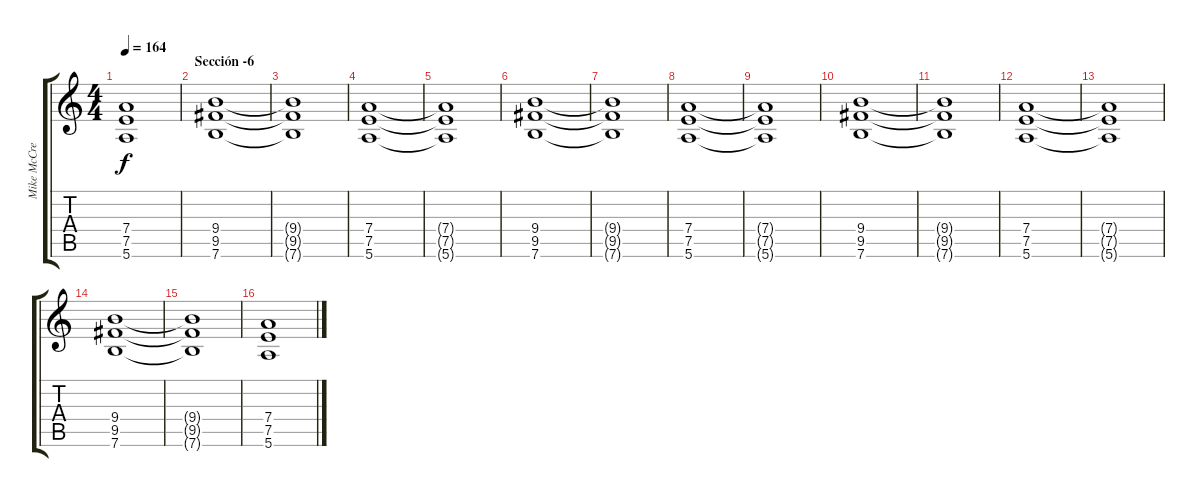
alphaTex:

\track ("Mike McCready" "Mike McCre") {instrument distortionguitar}
\staff {score tabs}
\tuning (E4 B3 G3 D3 A2 E2) {hide}
\ts (4 4)
\tempo 164
\clef g2
\ks c
(7.4{t} 7.5{t} 5.6{t}).1{dy f} |
\section ("" "Sección -6")
(9.4 9.5 7.6).1 |
(9.4{t} 9.5{t} 7.6{t}).1 |
(7.4 7.5 5.6).1 |
(7.4{t} 7.5{t} 5.6{t}).1 |
(9.4 9.5 7.6).1 |
(9.4{t} 9.5{t} 7.6{t}).1 |
(7.4 7.5 5.6).1 |
(7.4{t} 7.5{t} 5.6{t}).1 |
(9.4 9.5 7.6).1 |
(9.4{t} 9.5{t} 7.6{t}).1 |
(7.4 7.5 5.6).1 |
(7.4{t} 7.5{t} 5.6{t}).1 |
(9.4 9.5 7.6).1 |
(9.4{t} 9.5{t} 7.6{t}).1 |
(7.4 7.5 5.6).1
